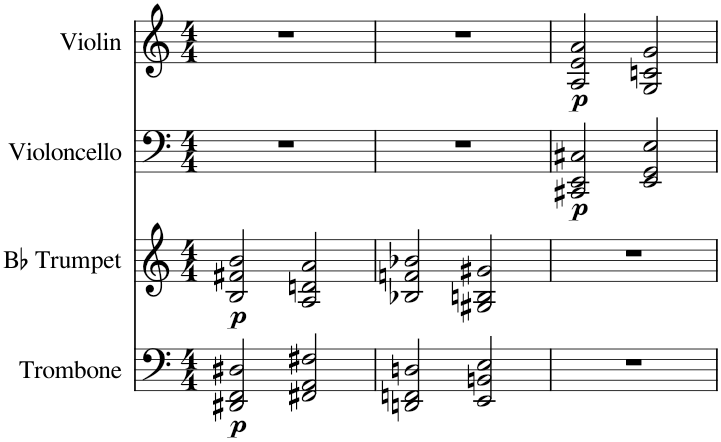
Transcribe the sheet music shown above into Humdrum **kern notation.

**kern	**dynam	**kern	**dynam	**kern	**dynam	**kern	**dynam
*part4	*part4	*part3	*part3	*part2	*part2	*part1	*part1
*staff4	*staff4	*staff3	*staff3	*staff2	*staff2	*staff1	*staff1
*I"Trombone	*	*I"Bb Trumpet	*	*I"Violoncello	*	*I"Violin	*
*I'Tbn.	*	*I'Bb Tpt.	*	*I'Vc.	*	*I'Vln.	*
*clefF4	*	*clefG2	*	*clefF4	*	*clefG2	*
*	*	*ITrd1c2	*	*	*	*	*
*k[]	*	*k[]	*	*k[]	*	*k[]	*
*M4/4	*	*M4/4	*	*M4/4	*	*M4/4	*
=1	=1	=1	=1	=1	=1	=1	=1
!	!LO:DY:b	!	!LO:DY:b	!	!	!	!
2DD#X/ 2FF/ 2D#X/	p	2B/ 2f#X/ 2b/	p	1r	.	1r	.
2FF#X/ 2AA/ 2F#X/	.	2A/ 2dn/ 2a/	.	.	.	.	.
=2	=2	=2	=2	=2	=2	=2	=2
2DDn/ 2FFn/ 2Dn/	.	2B-X/ 2fn/ 2b-X/	.	1r	.	1r	.
2EE/ 2BBn/ 2E/	.	2G#X/ 2Bn/ 2g#X/	.	.	.	.	.
=3	=3	=3	=3	=3	=3	=3	=3
!	!	!	!	!	!LO:DY:b	!	!LO:DY:b
1r	.	1r	.	2CC#X/ 2EE/ 2C#X/	p	2A/ 2e/ 2a/	p
.	.	.	.	2EE/ 2GG/ 2E/	.	2G/ 2cn/ 2g/	.
=	=	=	=	=	=	=	=
*-	*-	*-	*-	*-	*-	*-	*-
